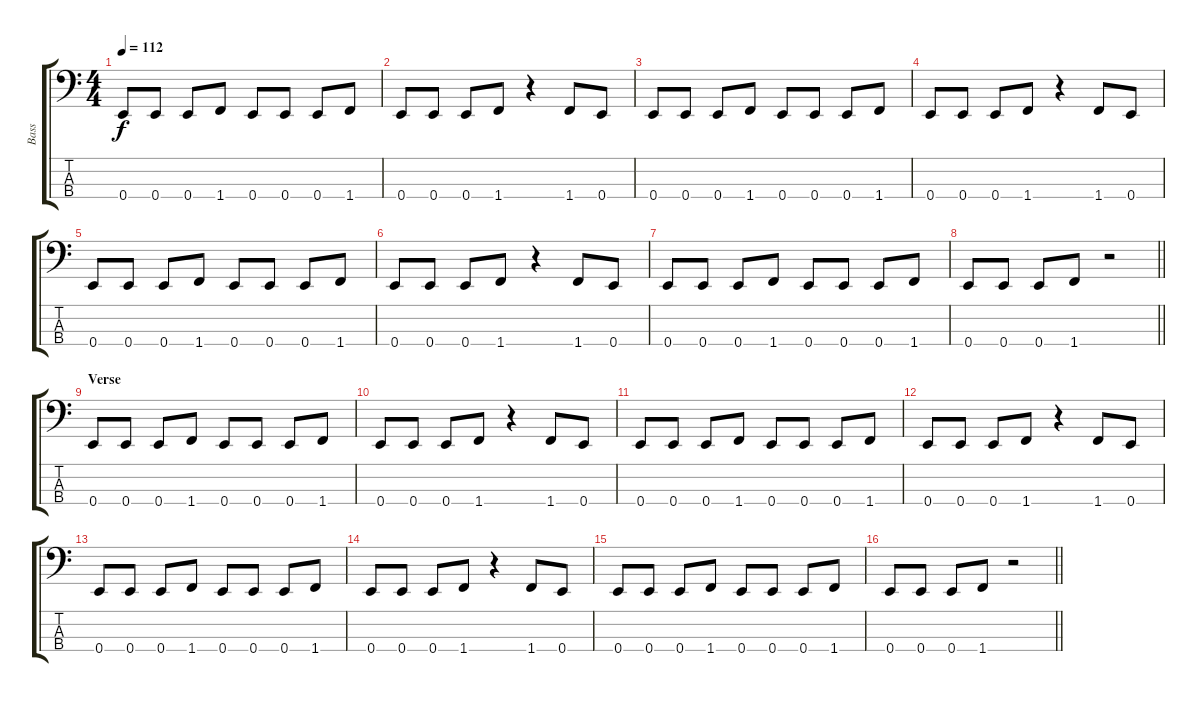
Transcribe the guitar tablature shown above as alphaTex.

\track ("Bass" "Bass") {instrument electricbassfinger}
\staff {score tabs}
\tuning (G2 D2 A1 E1) {hide}
\ts (4 4)
\tempo 112
\clef f4
\ks c
0.4.8{dy f} 0.4.8 0.4.8 1.4.8 0.4.8 0.4.8 0.4.8 1.4.8 |
0.4.8 0.4.8 0.4.8 1.4.8 r.4 1.4.8 0.4.8 |
0.4.8 0.4.8 0.4.8 1.4.8 0.4.8 0.4.8 0.4.8 1.4.8 |
0.4.8 0.4.8 0.4.8 1.4.8 r.4 1.4.8 0.4.8 |
0.4.8 0.4.8 0.4.8 1.4.8 0.4.8 0.4.8 0.4.8 1.4.8 |
0.4.8 0.4.8 0.4.8 1.4.8 r.4 1.4.8 0.4.8 |
0.4.8 0.4.8 0.4.8 1.4.8 0.4.8 0.4.8 0.4.8 1.4.8 |
\barLineRight lightlight
0.4.8 0.4.8 0.4.8 1.4.8 r.2 |
\section ("" "Verse")
0.4.8 0.4.8 0.4.8 1.4.8 0.4.8 0.4.8 0.4.8 1.4.8 |
0.4.8 0.4.8 0.4.8 1.4.8 r.4 1.4.8 0.4.8 |
0.4.8 0.4.8 0.4.8 1.4.8 0.4.8 0.4.8 0.4.8 1.4.8 |
0.4.8 0.4.8 0.4.8 1.4.8 r.4 1.4.8 0.4.8 |
0.4.8 0.4.8 0.4.8 1.4.8 0.4.8 0.4.8 0.4.8 1.4.8 |
0.4.8 0.4.8 0.4.8 1.4.8 r.4 1.4.8 0.4.8 |
0.4.8 0.4.8 0.4.8 1.4.8 0.4.8 0.4.8 0.4.8 1.4.8 |
\barLineRight lightlight
0.4.8 0.4.8 0.4.8 1.4.8 r.2
